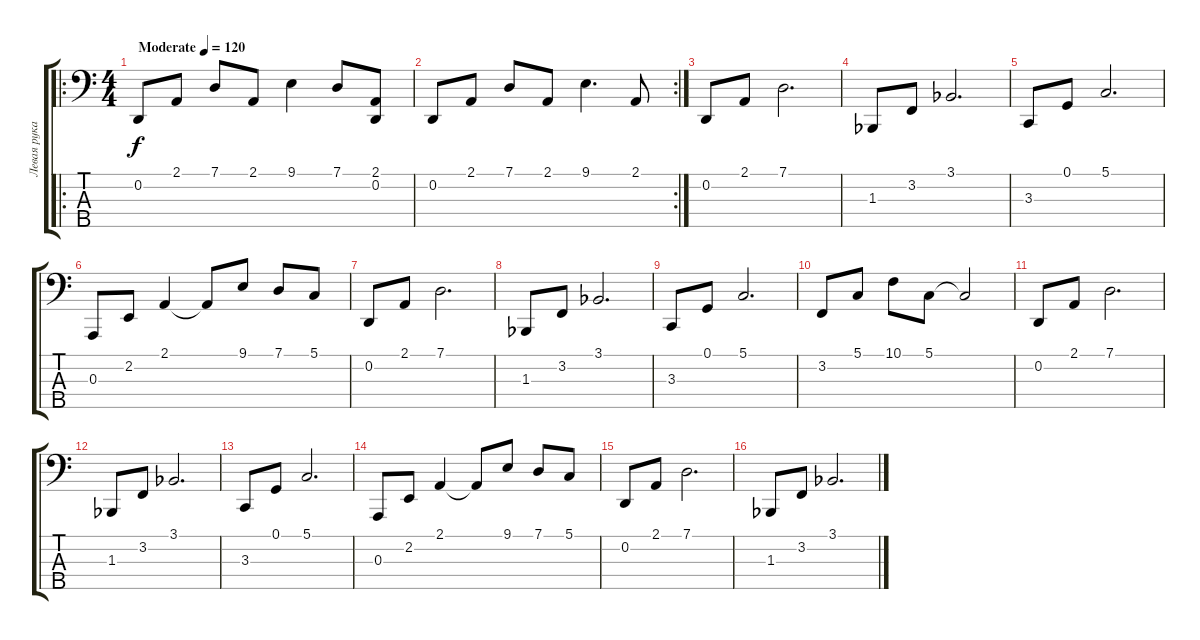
\track ("Левая рука" "Левая рука") {instrument electricgrandpiano}
\staff {score tabs}
\tuning (G2 D2 A1 E1 B0) {hide}
\ro
\ts (4 4)
\tempo (120 "Moderate")
\clef f4
\ks c
0.2.8{dy f instrument electricgrandpiano} 2.1.8 7.1.8 2.1.8 9.1.4 7.1.8 (2.1 0.2).8 |
\rc 2
0.2.8 2.1.8 7.1.8 2.1.8 9.1.4{d} 2.1.8 |
0.2.8 2.1.8 7.1.2{d} |
1.3{acc b}.8 3.2.8 3.1{acc b}.2{d} |
3.3.8 0.1.8 5.1.2{d} |
0.3.8 2.2.8 2.1.4 2.1{t}.8 9.1.8 7.1.8 5.1.8 |
0.2.8 2.1.8 7.1.2{d} |
1.3{acc b}.8 3.2.8 3.1{acc b}.2{d} |
3.3.8 0.1.8 5.1.2{d} |
3.2.8 5.1.8 10.1.8 5.1.8 5.1{t}.2 |
0.2.8 2.1.8 7.1.2{d} |
1.3{acc b}.8 3.2.8 3.1{acc b}.2{d} |
3.3.8 0.1.8 5.1.2{d} |
0.3.8 2.2.8 2.1.4 2.1{t}.8 9.1.8 7.1.8 5.1.8 |
0.2.8 2.1.8 7.1.2{d} |
1.3{acc b}.8 3.2.8 3.1{acc b}.2{d}
